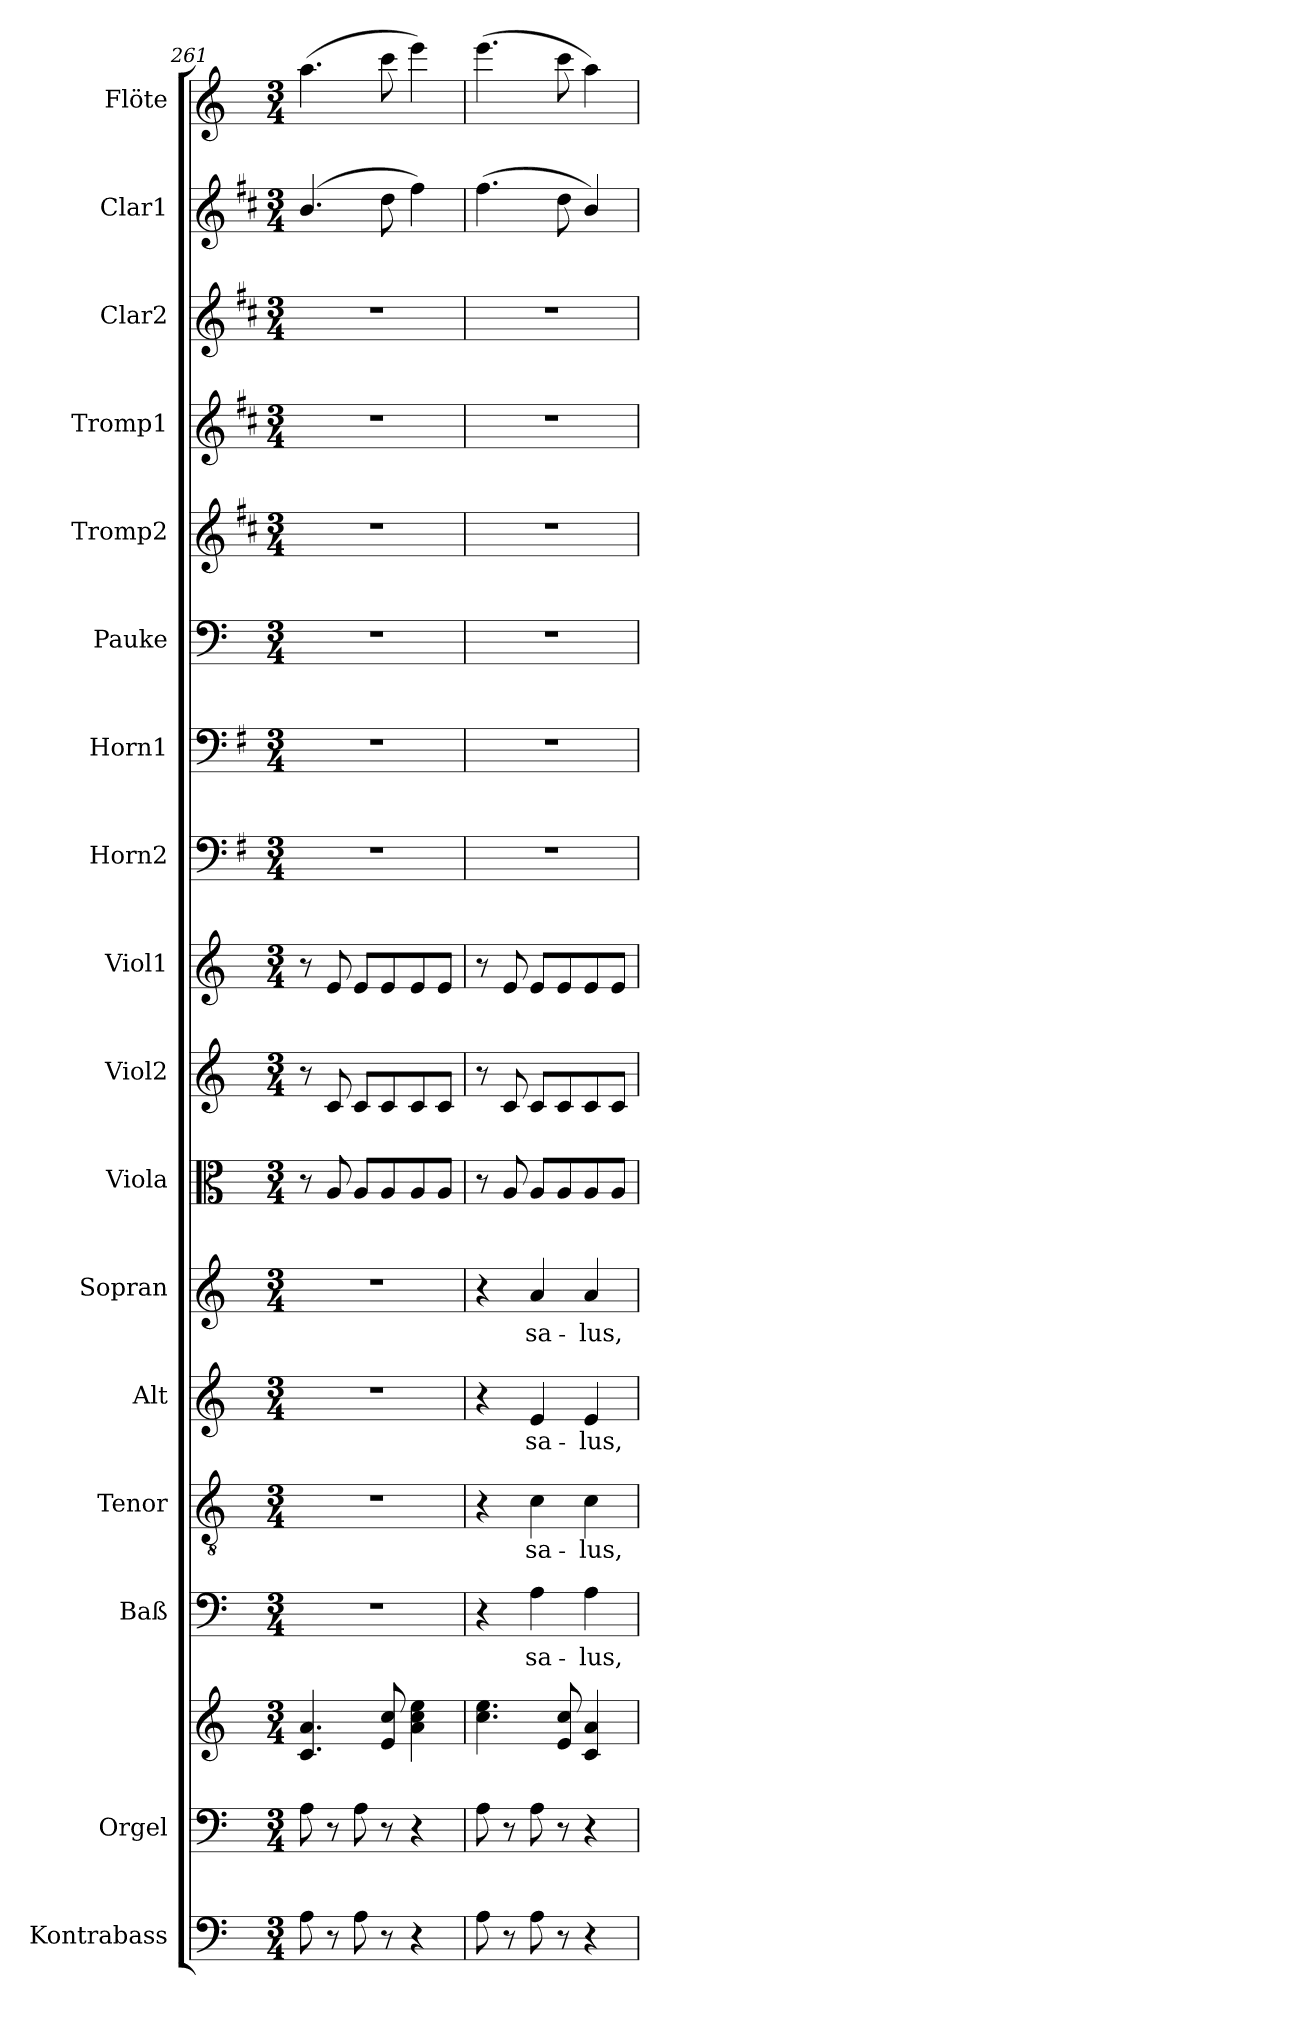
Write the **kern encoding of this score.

**kern	**kern	**kern	**kern	**text	**kern	**text	**kern	**text	**kern	**text	**kern	**kern	**kern	**kern	**kern	**kern	**kern	**kern	**kern	**kern	**kern
*part17	*part16	*part16	*part15	*part15	*part14	*part14	*part13	*part13	*part12	*part12	*part11	*part10	*part9	*part8	*part7	*part6	*part5	*part4	*part3	*part2	*part1
*staff18	*staff17	*staff16	*staff15	*staff15	*staff14	*staff14	*staff13	*staff13	*staff12	*staff12	*staff11	*staff10	*staff9	*staff8	*staff7	*staff6	*staff5	*staff4	*staff3	*staff2	*staff1
*I"Kontrabass	*I"Orgel	*	*I"Baß	*	*I"Tenor	*	*I"Alt	*	*I"Sopran	*	*I"Viola	*I"Viol2	*I"Viol1	*I"Horn2	*I"Horn1	*I"Pauke	*I"Tromp2	*I"Tromp1	*I"Clar2	*I"Clar1	*I"Flöte
*I'Kb	*	*	*I'B	*	*I'T	*	*I'A	*	*I'S	*	*I'Vla	*I'Vl2	*I'Vl1	*I'Hr2	*I'Hr1	*I'Pk	*I'Tr2	*I'Tr1	*I'Cl2	*I'Cl1	*I'Fl
*clefF4	*clefF4	*clefG2	*clefF4	*	*clefGv2	*	*clefG2	*	*clefG2	*	*clefC3	*clefG2	*clefG2	*clefF4	*clefF4	*clefF4	*clefG2	*clefG2	*clefG2	*clefG2	*clefG2
*ITrd7c12	*	*	*	*	*	*	*	*	*	*	*	*	*	*ITrd4c7	*ITrd4c7	*	*ITrd1c2	*ITrd1c2	*ITrd1c2	*ITrd1c2	*
*k[]	*k[]	*k[]	*k[]	*	*k[]	*	*k[]	*	*k[]	*	*k[]	*k[]	*k[]	*k[]	*k[]	*k[]	*k[]	*k[]	*k[]	*k[]	*k[]
*C:	*C:	*C:	*C:	*	*C:	*	*C:	*	*C:	*	*C:	*C:	*C:	*C:	*C:	*C:	*C:	*C:	*C:	*C:	*C:
*M3/4	*M3/4	*M3/4	*M3/4	*	*M3/4	*	*M3/4	*	*M3/4	*	*M3/4	*M3/4	*M3/4	*M3/4	*M3/4	*M3/4	*M3/4	*M3/4	*M3/4	*M3/4	*M3/4
=261	=261	=261	=261	=261	=261	=261	=261	=261	=261	=261	=261	=261	=261	=261	=261	=261	=261	=261	=261	=261	=261
8AA\	8A\	4.c/ 4.a/	2.r	.	2.r	.	2.r	.	2.r	.	8r	8r	8r	2.r	2.r	2.r	2.r	2.r	2.r	(4.a/	(>4.aa\
8r	8r	.	.	.	.	.	.	.	.	.	8A/	8c/	8e/	.	.	.	.	.	.	.	.
8AA\	8A\	.	.	.	.	.	.	.	.	.	8A/L	8c/L	8e/L	.	.	.	.	.	.	.	.
8r	8r	8e/ 8cc/	.	.	.	.	.	.	.	.	8A/	8c/	8e/	.	.	.	.	.	.	8cc\	8ccc\
4r	4r	4a\ 4cc\ 4ee\	.	.	.	.	.	.	.	.	8A/	8c/	8e/	.	.	.	.	.	.	4ee\)	4eee\)
.	.	.	.	.	.	.	.	.	.	.	8A/J	8c/J	8e/J	.	.	.	.	.	.	.	.
=262	=262	=262	=262	=262	=262	=262	=262	=262	=262	=262	=262	=262	=262	=262	=262	=262	=262	=262	=262	=262	=262
8AA\	8A\	4.cc\ 4.ee\	4r	.	4r	.	4r	.	4r	.	8r	8r	8r	2.r	2.r	2.r	2.r	2.r	2.r	(>4.ee\	(>4.eee\
8r	8r	.	.	.	.	.	.	.	.	.	8A/	8c/	8e/	.	.	.	.	.	.	.	.
!	!	!	!	!LO:LY:b	!	!LO:LY:b	!	!LO:LY:b	!	!LO:LY:b	!	!	!	!	!	!	!	!	!	!	!
8AA\	8A\	.	4A\	sa-	4c\	sa-	4e/	sa-	4a/	sa-	8A/L	8c/L	8e/L	.	.	.	.	.	.	.	.
8r	8r	8e/ 8cc/	.	.	.	.	.	.	.	.	8A/	8c/	8e/	.	.	.	.	.	.	8cc\	8ccc\
!	!	!	!	!LO:LY:b	!	!LO:LY:b	!	!LO:LY:b	!	!LO:LY:b	!	!	!	!	!	!	!	!	!	!	!
4r	4r	4c/ 4a/	4A\	-lus,	4c\	-lus,	4e/	-lus,	4a/	-lus,	8A/	8c/	8e/	.	.	.	.	.	.	4a/)	4aa\)
.	.	.	.	.	.	.	.	.	.	.	8A/J	8c/J	8e/J	.	.	.	.	.	.	.	.
=	=	=	=	=	=	=	=	=	=	=	=	=	=	=	=	=	=	=	=	=	=
*-	*-	*-	*-	*-	*-	*-	*-	*-	*-	*-	*-	*-	*-	*-	*-	*-	*-	*-	*-	*-	*-
